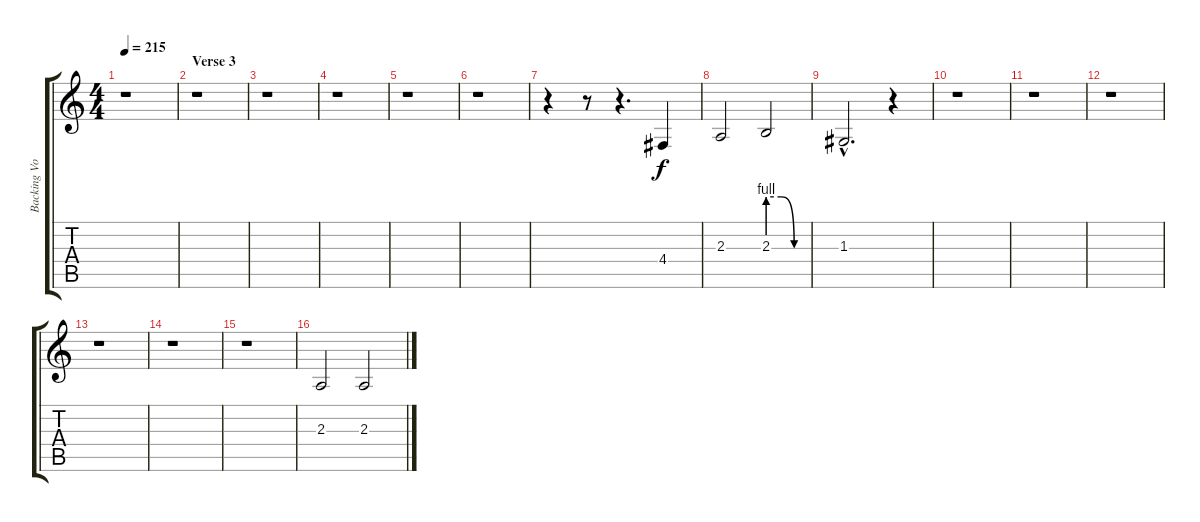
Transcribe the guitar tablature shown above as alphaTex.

\track ("Backing Vocals" "Backing Vo") {instrument lead2sawtooth}
\staff {score tabs}
\tuning (E4 B3 G3 D3 A2 E2) {hide}
\ts (4 4)
\tempo 215
\clef g2
\ks c
r.1{dy f} |
\section ("" "Verse 3")
r.1 |
r.1 |
r.1 |
r.1 |
r.1 |
r.4 r.8 r.4{d} 4.4.4 |
2.3.2 2.3{be (custom 0 4 20 4 40 0 60 0)}.2 |
1.3{hac}.2{d} r.4 |
r.1 |
r.1 |
r.1 |
r.1 |
r.1 |
r.1 |
2.3.2 2.3.2
